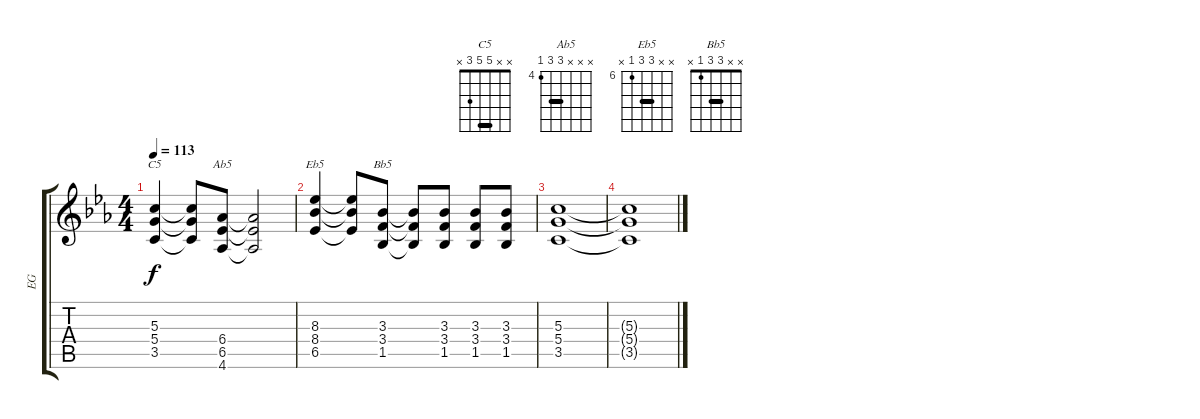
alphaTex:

\track ("EG" "EG") {instrument overdrivenguitar}
\staff {score tabs}
\tuning (E4 B3 G3 D3 A2 E2) {hide}
\chord ("C5" x x 5 5 3 x) {barre 5}
\chord ("Ab5" x x x 6 6 4) {firstfret 4 barre 6}
\chord ("Eb5" x x 8 8 6 x) {firstfret 6 barre 8}
\chord ("Bb5" x x 3 3 1 x) {barre 3}
\ts (4 4)
\tempo 113
\clef g2
\ks cminor
(5.3 5.4 3.5).4{ch "C5" dy f} (5.3{t} 5.4{t} 3.5{t}).8 (6.4 6.5 4.6).8{ch "Ab5"} (6.4{t} 6.5{t} 4.6{t}).2 |
(8.3 8.4 6.5).4{ch "Eb5"} (8.3{t} 8.4{t} 6.5{t}).8 (3.3 3.4 1.5).8{ch "Bb5"} (3.3{t} 3.4{t} 1.5{t}).8 (3.3 3.4 1.5).8 (3.3 3.4 1.5).8 (3.3 3.4 1.5).8 |
(5.3 5.4 3.5).1 |
(5.3{t} 5.4{t} 3.5{t}).1{volume 0}
